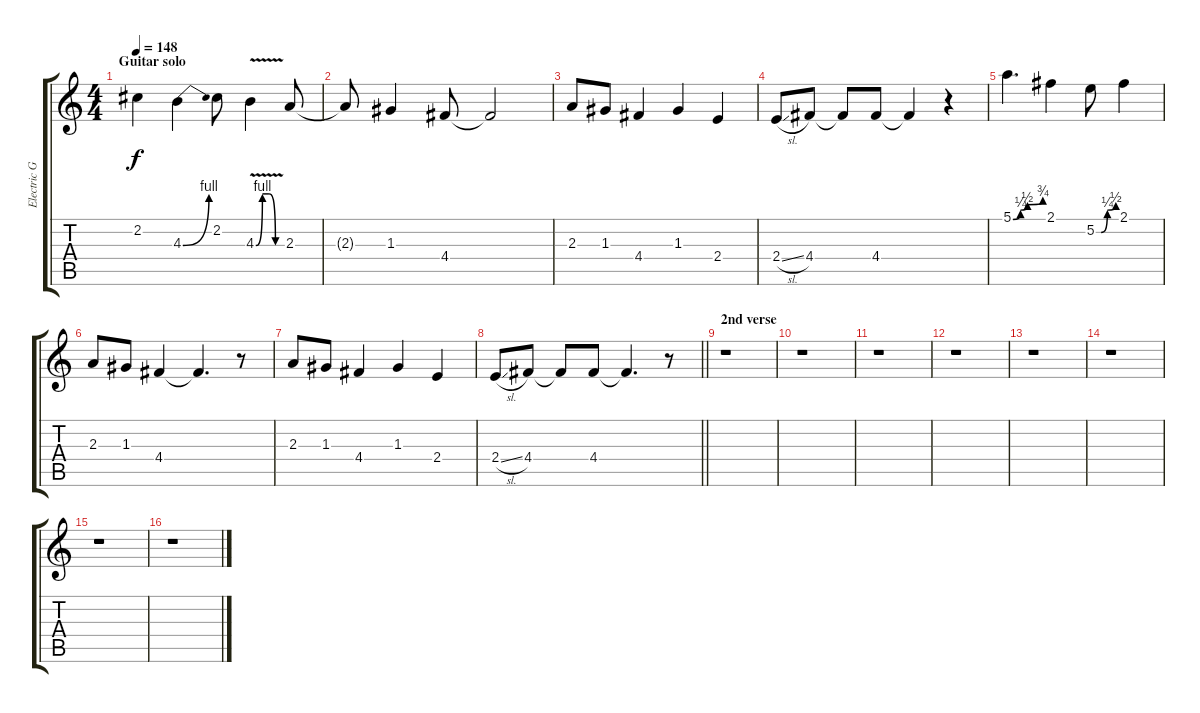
\track ("Electric Guitar" "Electric G") {instrument distortionguitar}
\staff {score tabs}
\tuning (E4 B3 G3 D3 A2 E2) {hide}
\ts (4 4)
\section ("" "Guitar solo")
\tempo 148
\clef g2
\ks c
2.2.4{dy f} 4.3{be (bend 0 0 60 4)}.4 2.2.8 4.3{be (custom 0 0 15 4 30 4 45 0 60 0) v}.4 2.3.8 |
2.3{t}.8 1.3.4 4.4.8 4.4{t}.2 |
2.3.8 1.3.8 4.4.4 1.3.4 2.4.4 |
2.4{sl}.8 4.4.8 4.4{t}.8 4.4.8 4.4{t}.4 r.4 |
5.1{be (custom 0 0 15 1 29 2 60 3)}.4{d} 2.1.4 5.2{be (custom 0 0 15 0 34 1 60 2)}.8 2.1.4 |
2.3.8 1.3.8 4.4.4 4.4{t}.4{d} r.8 |
2.3.8 1.3.8 4.4.4 1.3.4 2.4.4 |
\barLineRight lightlight
2.4{sl}.8 4.4.8 4.4{t}.8 4.4.8 4.4{t}.4{d} r.8 |
\section ("" "2nd verse")
r.1 |
r.1 |
r.1 |
r.1 |
r.1 |
r.1 |
r.1 |
r.1
